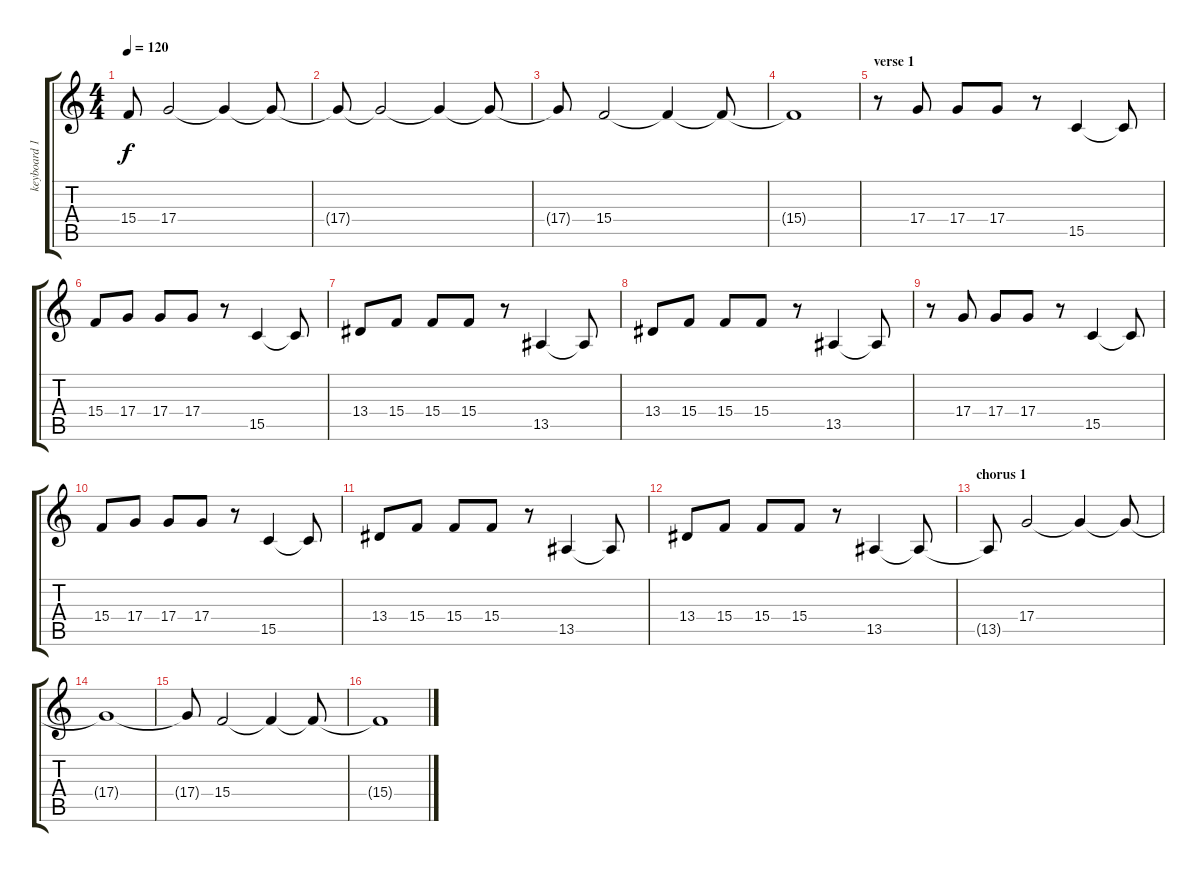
\track ("keyboard 1" "keyboard 1") {instrument pad7halo}
\staff {score tabs}
\tuning (E4 B3 G3 D3 A2 E2) {hide}
\ts (4 4)
\tempo 120
\clef g2
\ks c
15.4{t}.8{dy f} 17.4.2 17.4{t}.4 17.4{t}.8 |
17.4{t}.8 17.4{t}.2 17.4{t}.4 17.4{t}.8 |
17.4{t}.8 15.4.2 15.4{t}.4 15.4{t}.8 |
15.4{t}.1 |
\section ("" "verse 1")
r.8{volume 9 instrument pad7halo} 17.4.8 17.4.8 17.4.8 r.8 15.5.4 15.5{t}.8 |
15.4.8 17.4.8 17.4.8 17.4.8 r.8 15.5.4 15.5{t}.8 |
13.4.8 15.4.8 15.4.8 15.4.8 r.8 13.5.4 13.5{t}.8 |
13.4.8 15.4.8 15.4.8 15.4.8 r.8 13.5.4 13.5{t}.8 |
r.8 17.4.8 17.4.8 17.4.8 r.8 15.5.4 15.5{t}.8 |
15.4.8 17.4.8 17.4.8 17.4.8 r.8 15.5.4 15.5{t}.8 |
13.4.8 15.4.8 15.4.8 15.4.8 r.8 13.5.4 13.5{t}.8 |
13.4.8 15.4.8 15.4.8 15.4.8 r.8 13.5.4 13.5{t}.8 |
\section ("" "chorus 1")
13.5{t}.8 17.4.2{volume 11 instrument stringensemble2} 17.4{t}.4 17.4{t}.8 |
17.4{t}.1 |
17.4{t}.8 15.4.2 15.4{t}.4 15.4{t}.8 |
15.4{t}.1
